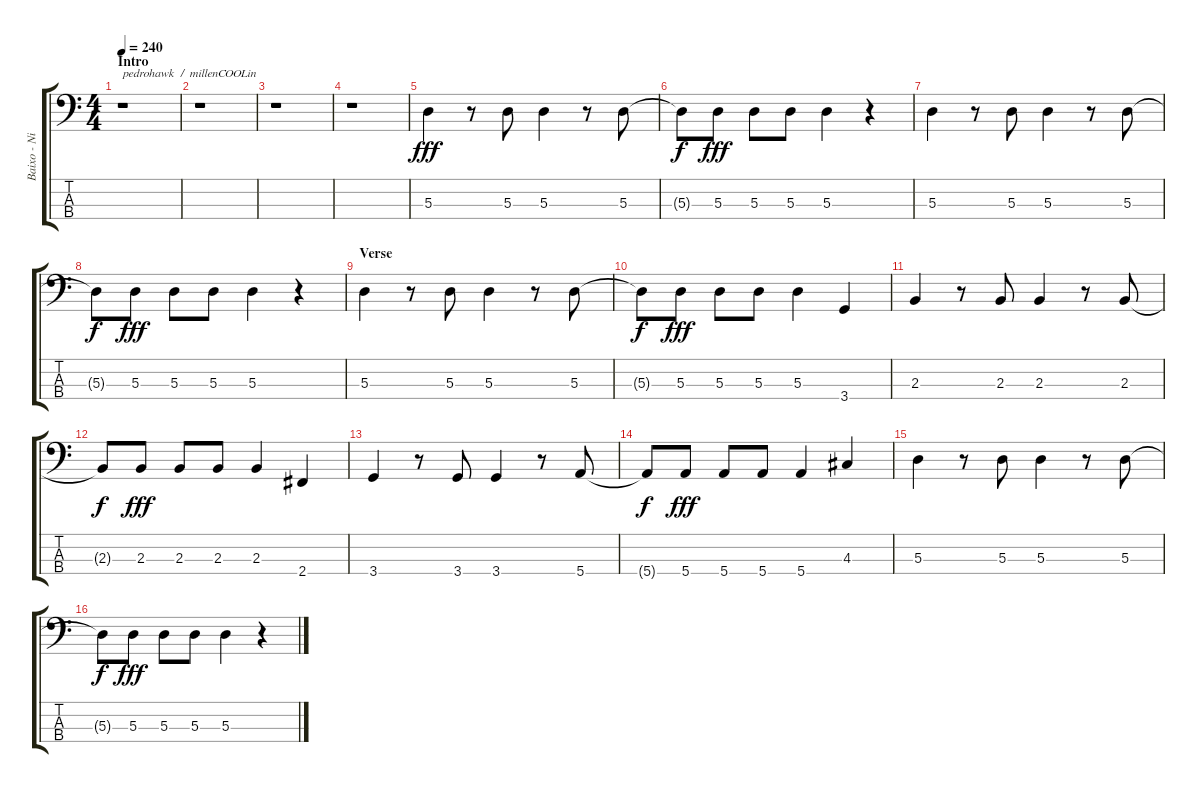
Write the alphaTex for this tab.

\track ("Baixo - Nikola" "Baixo - Ni") {instrument electricbasspick}
\staff {score tabs}
\tuning (G2 D2 A1 E1) {hide}
\ts (4 4)
\section ("" "Intro")
\tempo 240
\clef f4
\ks c
r.1{txt "pedrohawk  /  millenCOOLin" dy fff instrument electricbasspick} |
r.1 |
r.1 |
r.1 |
5.3.4 r.8 5.3.8 5.3.4 r.8 5.3.8 |
5.3{t}.8{dy f} 5.3.8{dy fff} 5.3.8 5.3.8 5.3.4 r.4 |
5.3.4 r.8 5.3.8 5.3.4 r.8 5.3.8 |
5.3{t}.8{dy f} 5.3.8{dy fff} 5.3.8 5.3.8 5.3.4 r.4 |
\section ("" "Verse")
5.3.4 r.8 5.3.8 5.3.4 r.8 5.3.8 |
5.3{t}.8{dy f} 5.3.8{dy fff} 5.3.8 5.3.8 5.3.4 3.4.4 |
2.3.4 r.8 2.3.8 2.3.4 r.8 2.3.8 |
2.3{t}.8{dy f} 2.3.8{dy fff} 2.3.8 2.3.8 2.3.4 2.4.4 |
3.4.4 r.8 3.4.8 3.4.4 r.8 5.4.8 |
5.4{t}.8{dy f} 5.4.8{dy fff} 5.4.8 5.4.8 5.4.4 4.3.4 |
5.3.4 r.8 5.3.8 5.3.4 r.8 5.3.8 |
5.3{t}.8{dy f} 5.3.8{dy fff} 5.3.8 5.3.8 5.3.4 r.4
